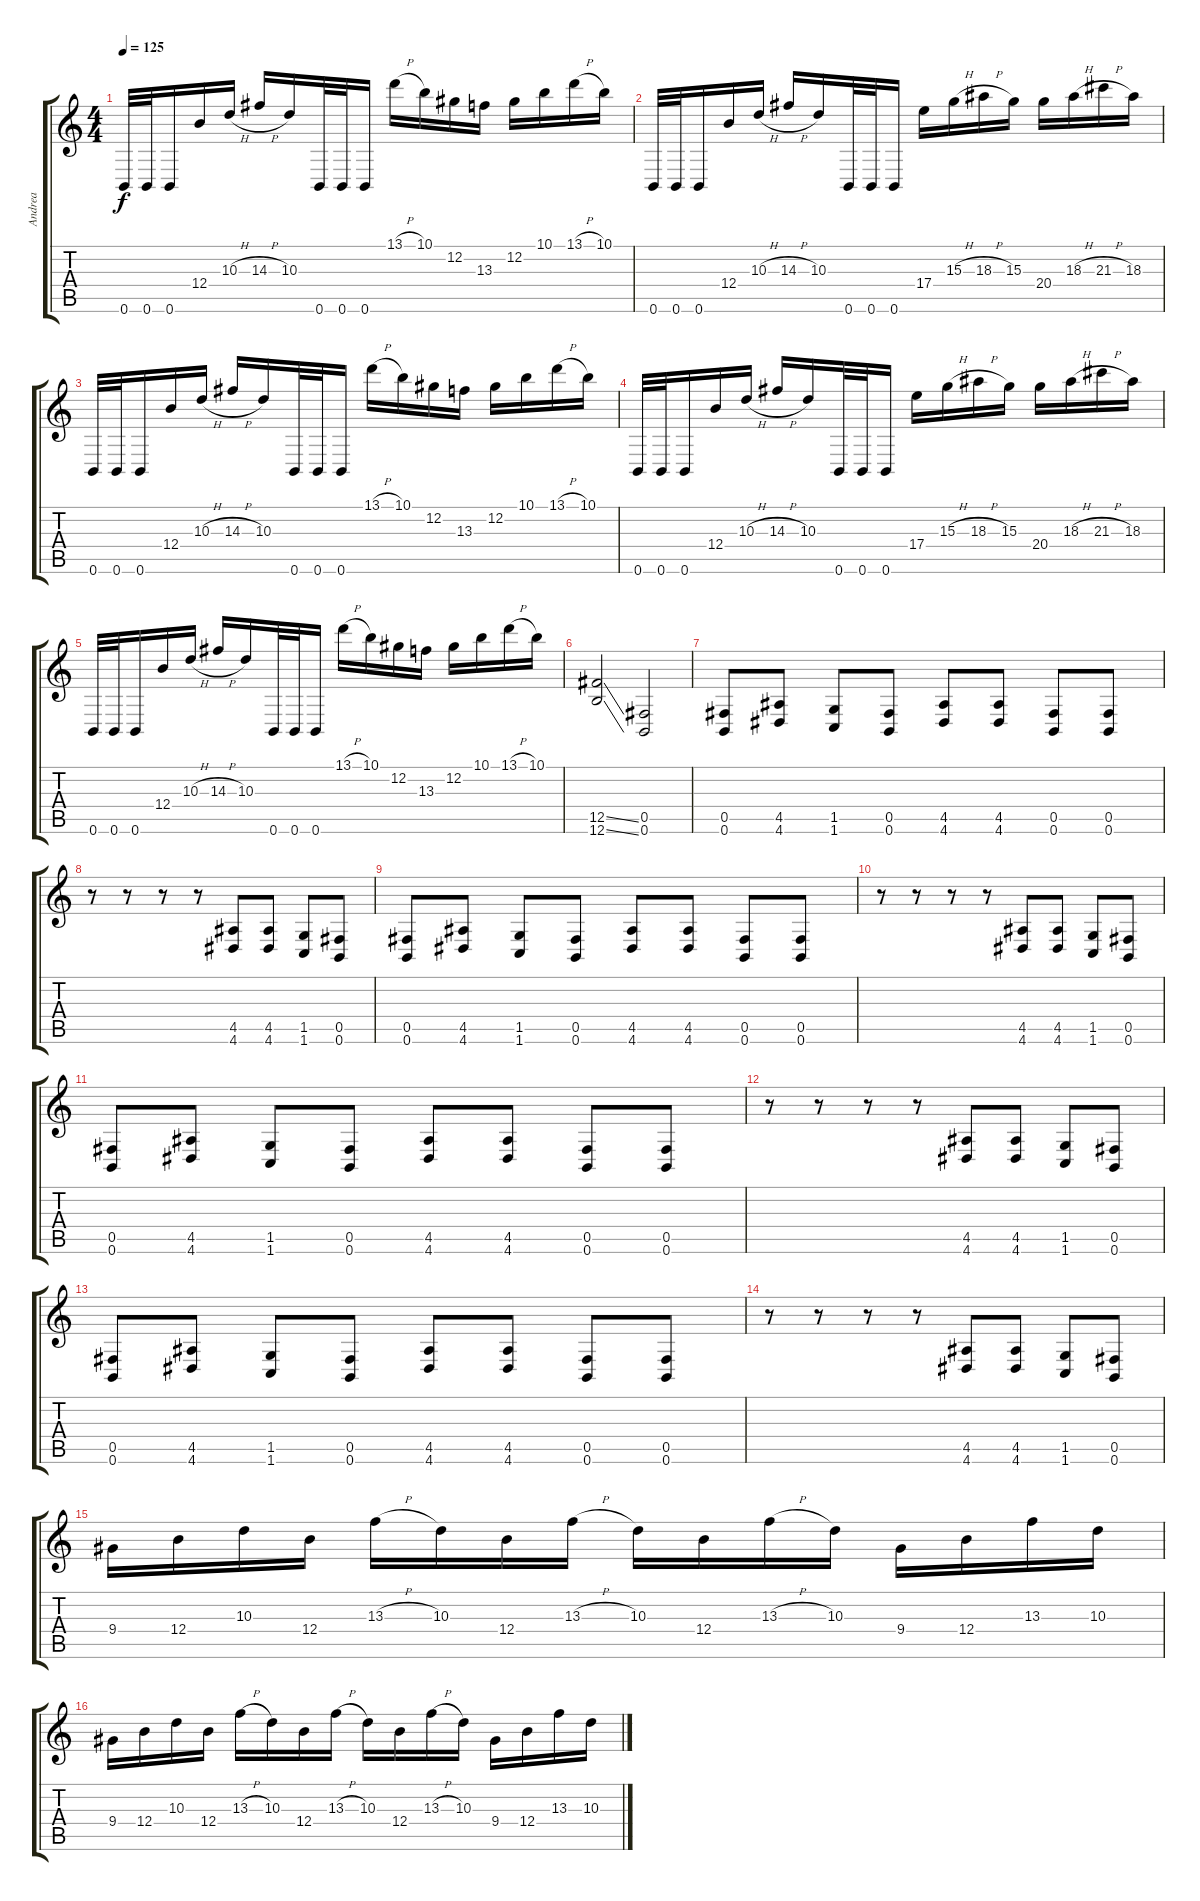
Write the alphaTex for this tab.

\track ("Andrea" "Andrea") {instrument distortionguitar}
\staff {score tabs}
\tuning (Db4 Ab3 E3 B2 Gb2 B1) {hide}
\ts (4 4)
\tempo 125
\clef g2
\ks c
0.6.32{dy f} 0.6.32 0.6.16 12.4.16 10.3{h}.16 14.3{h}.16 10.3.16 0.6.32 0.6.32 0.6.16 13.1{h}.16 10.1.16 12.2.16 13.3.16 12.2.16 10.1.16 13.1{h}.16 10.1.16 |
0.6.32 0.6.32 0.6.16 12.4.16 10.3{h}.16 14.3{h}.16 10.3.16 0.6.32 0.6.32 0.6.16 17.4.16 15.3{h}.16 18.3{h}.16 15.3.16 20.4.16 18.3{h}.16 21.3{h}.16 18.3.16 |
0.6.32 0.6.32 0.6.16 12.4.16 10.3{h}.16 14.3{h}.16 10.3.16 0.6.32 0.6.32 0.6.16 13.1{h}.16 10.1.16 12.2.16 13.3.16 12.2.16 10.1.16 13.1{h}.16 10.1.16 |
0.6.32 0.6.32 0.6.16 12.4.16 10.3{h}.16 14.3{h}.16 10.3.16 0.6.32 0.6.32 0.6.16 17.4.16 15.3{h}.16 18.3{h}.16 15.3.16 20.4.16 18.3{h}.16 21.3{h}.16 18.3.16 |
0.6.32 0.6.32 0.6.16 12.4.16 10.3{h}.16 14.3{h}.16 10.3.16 0.6.32 0.6.32 0.6.16 13.1{h}.16 10.1.16 12.2.16 13.3.16 12.2.16 10.1.16 13.1{h}.16 10.1.16 |
(12.5{ss} 12.6{ss}).2 (0.5 0.6).2 |
(0.5 0.6).8 (4.5 4.6).8 (1.5 1.6).8 (0.5 0.6).8 (4.5 4.6).8 (4.5 4.6).8 (0.5 0.6).8 (0.5 0.6).8 |
r.8 r.8 r.8 r.8 (4.5 4.6).8 (4.5 4.6).8 (1.5 1.6).8 (0.5 0.6).8 |
(0.5 0.6).8 (4.5 4.6).8 (1.5 1.6).8 (0.5 0.6).8 (4.5 4.6).8 (4.5 4.6).8 (0.5 0.6).8 (0.5 0.6).8 |
r.8 r.8 r.8 r.8 (4.5 4.6).8 (4.5 4.6).8 (1.5 1.6).8 (0.5 0.6).8 |
(0.5 0.6).8 (4.5 4.6).8 (1.5 1.6).8 (0.5 0.6).8 (4.5 4.6).8 (4.5 4.6).8 (0.5 0.6).8 (0.5 0.6).8 |
r.8 r.8 r.8 r.8 (4.5 4.6).8 (4.5 4.6).8 (1.5 1.6).8 (0.5 0.6).8 |
(0.5 0.6).8 (4.5 4.6).8 (1.5 1.6).8 (0.5 0.6).8 (4.5 4.6).8 (4.5 4.6).8 (0.5 0.6).8 (0.5 0.6).8 |
r.8 r.8 r.8 r.8 (4.5 4.6).8 (4.5 4.6).8 (1.5 1.6).8 (0.5 0.6).8 |
9.4.16 12.4.16 10.3.16 12.4.16 13.3{h}.16 10.3.16 12.4.16 13.3{h}.16 10.3.16 12.4.16 13.3{h}.16 10.3.16 9.4.16 12.4.16 13.3.16 10.3.16 |
9.4.16 12.4.16 10.3.16 12.4.16 13.3{h}.16 10.3.16 12.4.16 13.3{h}.16 10.3.16 12.4.16 13.3{h}.16 10.3.16 9.4.16 12.4.16 13.3.16 10.3.16
